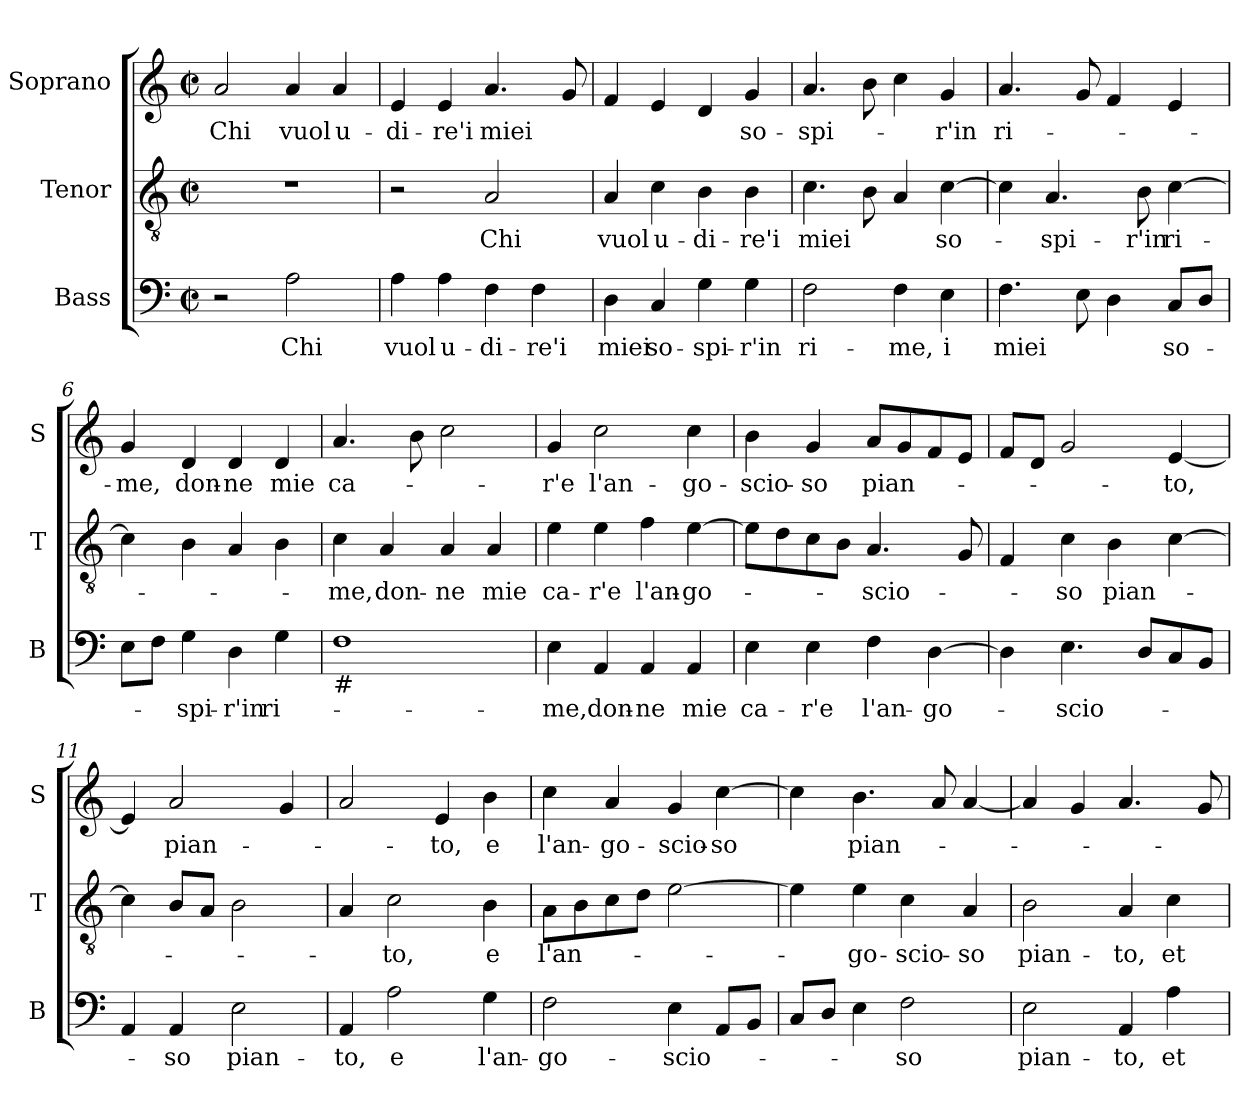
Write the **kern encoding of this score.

**kern	**text	**kern	**text	**kern	**text
*part3	*part3	*part2	*part2	*part1	*part1
*staff3	*staff3	*staff2	*staff2	*staff1	*staff1
*I"Bass	*	*I"Tenor	*	*I"Soprano	*
*I'B	*	*I'T	*	*I'S	*
*clefF4	*	*clefGv2	*	*clefG2	*
*k[]	*	*k[]	*	*k[]	*
*C:	*	*C:	*	*C:	*
*M2/2	*	*M2/2	*	*M2/2	*
*met(c|)	*	*met(c|)	*	*met(c|)	*
=1	=1	=1	=1	=1	=1
!	!	!	!	!	!LO:LY:b
2r	.	1r	.	2a/	Chi
!	!LO:LY:b	!	!	!	!LO:LY:b
2A\	Chi	.	.	4a/	vuol
!	!	!	!	!	!LO:LY:b
.	.	.	.	4a/	u-
=2	=2	=2	=2	=2	=2
!	!LO:LY:b	!	!	!	!LO:LY:b
4A\	vuol	2r	.	4e/	-di-
!	!LO:LY:b	!	!	!	!LO:LY:b
4A\	u-	.	.	4e/	-re'i
!	!LO:LY:b	!	!LO:LY:b	!	!LO:LY:b
4F\	-di-	2A/	Chi	4.a/	miei
!	!LO:LY:b	!	!	!	!
4F\	-re'i	.	.	.	.
.	.	.	.	8g/	.
=3	=3	=3	=3	=3	=3
!	!LO:LY:b	!	!LO:LY:b	!	!
4D\	miei	4A/	vuol	4f/	.
!	!LO:LY:b	!	!LO:LY:b	!	!
4C/	so-	4c\	u-	4e/	.
!	!LO:LY:b	!	!LO:LY:b	!	!
4G\	-spi-	4B\	-di-	4d/	.
!	!LO:LY:b	!	!LO:LY:b	!	!LO:LY:b
4G\	-r'in	4B\	-re'i	4g/	so-
=4	=4	=4	=4	=4	=4
!	!LO:LY:b	!	!LO:LY:b	!	!LO:LY:b
2F\	ri-	4.c\	miei	4.a/	-spi-
.	.	8B\	.	8b\	.
!	!LO:LY:b	!	!	!	!
4F\	-me,	4A/	.	4cc\	.
!	!LO:LY:b	!	!LO:LY:b	!	!LO:LY:b
4E\	i	[4c\	so-	4g/	-r'in
=5	=5	=5	=5	=5	=5
!	!LO:LY:b	!	!	!	!LO:LY:b
4.F\	miei	4c\]	.	4.a/	ri-
!	!	!	!LO:LY:b	!	!
.	.	4.A/	-spi-	.	.
8E\	.	.	.	8g/	.
4D\	.	.	.	4f/	.
!	!	!	!LO:LY:b	!	!
.	.	8B\	-r'in	.	.
!	!LO:LY:b	!	!LO:LY:b	!	!
8C/L	so-	[4c\	ri-	4e/	.
8D/J	.	.	.	.	.
!!LO:LB:g=z
=6	=6	=6	=6	=6	=6
!	!	!	!	!	!LO:LY:b
8E\L	.	4c\]	.	4g/	-me,
8F\J	.	.	.	.	.
!	!LO:LY:b	!	!	!	!LO:LY:b
4G\	-spi-	4B\	.	4d/	don-
!	!LO:LY:b	!	!	!	!LO:LY:b
4D\	-r'in	4A/	.	4d/	-ne
!	!LO:LY:b	!	!	!	!LO:LY:b
4G\	ri-	4B\	.	4d/	mie
=7	=7	=7	=7	=7	=7
!LO:TX:b:t=#	!	!	!	!	!
!	!	!	!LO:LY:b	!	!LO:LY:b
1F	.	4c\	-me,	4.a/	ca-
!	!	!	!LO:LY:b	!	!
.	.	4A/	don-	.	.
.	.	.	.	8b\	.
!	!	!	!LO:LY:b	!	!
.	.	4A/	-ne	2cc\	.
!	!	!	!LO:LY:b	!	!
.	.	4A/	mie	.	.
=8	=8	=8	=8	=8	=8
!	!LO:LY:b	!	!LO:LY:b	!	!LO:LY:b
4E\	-me,	4e\	ca-	4g/	-r'e
!	!LO:LY:b	!	!LO:LY:b	!	!LO:LY:b
4AA/	don-	4e\	-r'e	2cc\	l'an-
!	!LO:LY:b	!	!LO:LY:b	!	!
4AA/	-ne	4f\	l'an-	.	.
!	!LO:LY:b	!	!LO:LY:b	!	!LO:LY:b
4AA/	mie	[4e\	-go-	4cc\	-go-
=9	=9	=9	=9	=9	=9
!	!LO:LY:b	!	!	!	!LO:LY:b
4E\	ca-	8e\L]	.	4b\	-scio-
.	.	8d\	.	.	.
!	!LO:LY:b	!	!	!	!LO:LY:b
4E\	-r'e	8c\	.	4g/	-so
.	.	8B\J	.	.	.
!	!LO:LY:b	!	!LO:LY:b	!	!LO:LY:b
4F\	l'an-	4.A/	-scio-	8a/L	pian-
.	.	.	.	8g/	.
!	!LO:LY:b	!	!	!	!
[4D\	-go-	.	.	8f/	.
.	.	8G/	.	8e/J	.
=10	=10	=10	=10	=10	=10
4D\]	.	4F/	.	8f/L	.
.	.	.	.	8d/J	.
!	!LO:LY:b	!	!LO:LY:b	!	!
4.E\	-scio-	4c\	-so	2g/	.
!	!	!	!LO:LY:b	!	!
.	.	4B\	pian-	.	.
8D/L	.	.	.	.	.
!	!	!	!	!	!LO:LY:b
8C/	.	[4c\	.	[4e/	-to,
8BB/J	.	.	.	.	.
!!LO:LB:g=z
=11	=11	=11	=11	=11	=11
4AA/	.	4c\]	.	4e/]	.
!	!LO:LY:b	!	!	!	!LO:LY:b
4AA/	-so	8B/L	.	2a/	pian-
.	.	8A/J	.	.	.
!	!LO:LY:b	!	!	!	!
2E\	pian-	2B\	.	.	.
.	.	.	.	4g/	.
=12	=12	=12	=12	=12	=12
!	!LO:LY:b	!	!	!	!
4AA/	-to,	4A/	.	2a/	.
!	!LO:LY:b	!	!LO:LY:b	!	!
2A\	e	2c\	-to,	.	.
!	!	!	!	!	!LO:LY:b
.	.	.	.	4e/	-to,
!	!LO:LY:b	!	!LO:LY:b	!	!LO:LY:b
4G\	l'an-	4B\	e	4b\	e
=13	=13	=13	=13	=13	=13
!	!LO:LY:b	!	!LO:LY:b	!	!LO:LY:b
2F\	-go-	8A\L	l'an-	4cc\	l'an-
.	.	8B\	.	.	.
!	!	!	!	!	!LO:LY:b
.	.	8c\	.	4a/	-go-
.	.	8d\J	.	.	.
!	!LO:LY:b	!	!	!	!LO:LY:b
4E\	-scio-	[2e\	.	4g/	-scio-
!	!	!	!	!	!LO:LY:b
8AA/L	.	.	.	[4cc\	-so
8BB/J	.	.	.	.	.
=14	=14	=14	=14	=14	=14
8C/L	.	4e\]	.	4cc\]	.
8D/J	.	.	.	.	.
!	!	!	!LO:LY:b	!	!LO:LY:b
4E\	.	4e\	-go-	4.b\	pian-
!	!LO:LY:b	!	!LO:LY:b	!	!
2F\	-so	4c\	-scio-	.	.
.	.	.	.	8a/	.
!	!	!	!LO:LY:b	!	!
.	.	4A/	-so	[4a/	.
=15	=15	=15	=15	=15	=15
!	!LO:LY:b	!	!LO:LY:b	!	!
2E\	pian-	2B\	pian-	4a/]	.
.	.	.	.	4g/	.
!	!LO:LY:b	!	!LO:LY:b	!	!
4AA/	-to,	4A/	-to,	4.a/	.
!	!LO:LY:b	!	!LO:LY:b	!	!
4A\	et	4c\	et	.	.
.	.	.	.	8g/	.
=	=	=	=	=	=
*-	*-	*-	*-	*-	*-
